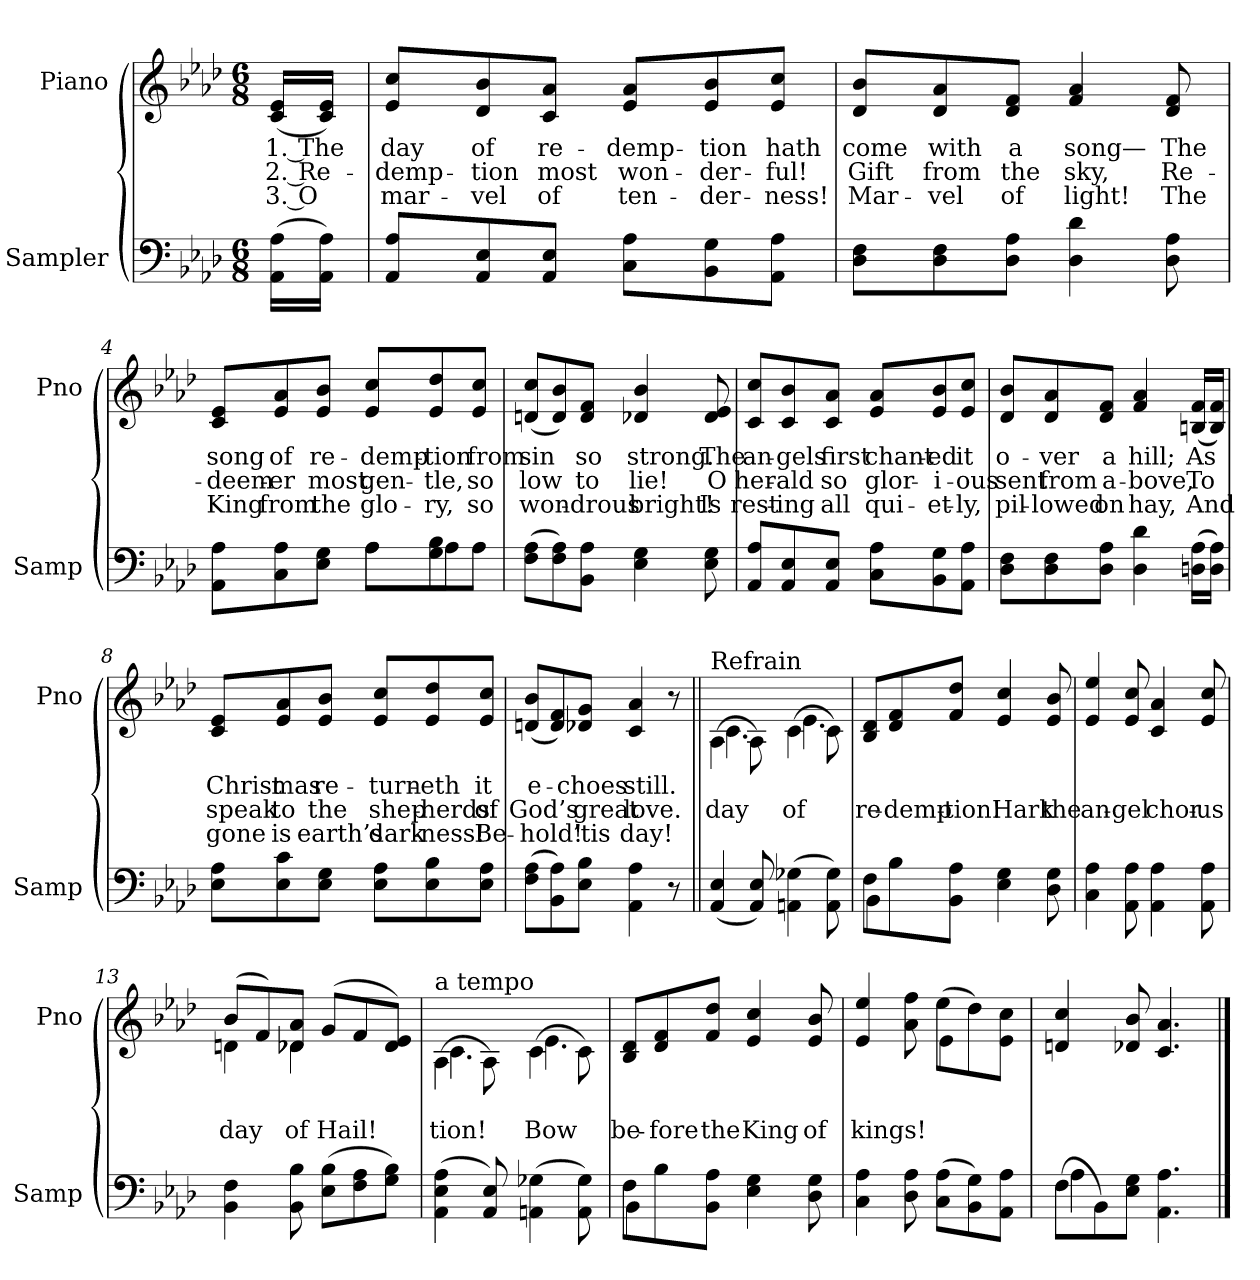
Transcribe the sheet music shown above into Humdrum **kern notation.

**kern	**kern	**text	**text	**text
*part2	*part1	*part1	*part1	*part1
*staff2	*staff1	*staff1	*staff1	*staff1
*I"Sampler	*I"Piano	*	*	*
*I'Samp	*I'Pno	*	*	*
*clefF4	*clefG2	*	*	*
*k[b-e-a-d-]	*k[b-e-a-d-]	*	*	*
*A-:	*A-:	*	*	*
*M6/8	*M6/8	*	*	*
=1	=1	=1	=1	=1
(16AA-\ 16A-\LL	(16c/ 16e-/LL	1. The	2. Re-	3. O
16AA-\ 16A-\JJ)	16c/ 16e-/JJ)	.	.	.
=2	=2	=2	=2	=2
8AA-/ 8A-/L	8e-/ 8cc/L	day	-demp-	mar-
8AA-/ 8E-/	8d-/ 8b-/	of	-tion	-vel
8AA-/ 8E-/J	8c/ 8a-/J	re-	most	of
8C\ 8A-\L	8e-/ 8a-/L	-demp-	won-	ten-
8BB-\ 8G\	8e-/ 8b-/	-tion	-der-	-der-
8AA-\ 8A-\J	8e-/ 8cc/J	hath	-ful!	-ness!
=3	=3	=3	=3	=3
8D-\ 8F\L	8d-/ 8b-/L	come	Gift	Mar-
8D-\ 8F\	8d-/ 8a-/	with	from	-vel
8D-\ 8A-\J	8d-/ 8f/J	a	the	of
4D- 4d-	4f 4a-	song—	sky,	light!
8D- 8A-	8d- 8f	The	Re-	The
=4	=4	=4	=4	=4
*^	*	*	*	*
8AA-\ 8A-\L	4.ryy	8c/ 8e-/L	song	-deem-	King
8C\ 8A-\	.	8e-/ 8a-/	of	-er	from
8E-\ 8G\J	.	8e-/ 8b-/J	re-	most	the
8A-\L	8A-\L	8e-/ 8cc/L	-demp-	gen-	glo-
8G\ 8B-\	8A-\J	8e-/ 8dd-/	-tion	-tle,	-ry,
8A-\J	8ryy	8e-/ 8cc/J	from	so	so
*v	*v	*	*	*	*
=5	=5	=5	=5	=5
(8F\ 8A-\L	(8dn/ 8cc/L	sin	low	won-
8F\ 8A-\)	8d/ 8b-/)	.	.	.
8BB-\ 8A-\J	8d/ 8f/J	so	to	-drous
4E- 4G	4d-X 4b-	strong.	lie!	bright!
8E- 8G	8d- 8e-	The	O	Is
=6	=6	=6	=6	=6
8AA-/ 8A-/L	8c/ 8cc/L	an-	her-	rest-
8AA-/ 8E-/	8c/ 8b-/	-gels	-ald	-ing
8AA-/ 8E-/J	8c/ 8a-/J	first	so	all
8C\ 8A-\L	8e-/ 8a-/L	chant-	glor-	qui-
8BB-\ 8G\	8e-/ 8b-/	-ed	-i-	-et-
8AA-\ 8A-\J	8e-/ 8cc/J	it	-ous	-ly,
=7	=7	=7	=7	=7
8D-\ 8F\L	8d-/ 8b-/L	o-	sent	pil-
8D-\ 8F\	8d-/ 8a-/	-ver	from	-lowed
8D-\ 8A-\J	8d-/ 8f/J	a	a-	on
4D- 4d-	4f 4a-	hill;	-bove,	hay,
(16Dn\ 16A-\LL	(16Bn/ 16f/LL	As	To	And
16D\ 16A-\JJ)	16B/ 16f/JJ)	.	.	.
=8	=8	=8	=8	=8
8E-\ 8A-\L	8c/ 8e-/L	Christ-	speak	gone
8E-\ 8c\	8e-/ 8a-/	-mas	to	is
8E-\ 8G\J	8e-/ 8b-/J	re-	the	earth’s
8E-\ 8A-\L	8e-/ 8cc/L	-turn-	shep-	dark-
8E-\ 8B-\	8e-/ 8dd-/	-eth	-herds	-ness!
8E-\ 8A-\J	8e-/ 8cc/J	it	of	Be-
=9	=9	=9	=9	=9
(8F\ 8A-\L	(8dn/ 8b-/L	e-	God’s	-hold!
8BB-\ 8A-\)	8d/ 8f/)	.	.	.
8E-\ 8B-\J	8d-X/ 8g/J	-choes	great	’tis
4AA- 4A-	4c 4a-	still.	love.	day!
8r	8r	.	.	.
=10||	=10||	=10||	=10||	=10||
*	*^	*	*	*
!	!LO:TX:t=Refrain	!	!	!	!
(4AA- 4E-	(4A-\	4.c	.	day	.
8AA- 8E-)	8A-\)	.	.	.	.
(4AAn 4G-X	(4c\	4.e-	.	of	.
8AA 8G-)	8c\)	.	.	.	.
*	*v	*v	*	*	*
=11	=11	=11	=11	=11
*^	*	*	*	*
8F\L	4BB-	8B-/ 8d-/L	.	re-	.
8B-\	.	8d-/ 8f/	.	-demp-	.
8BB-\ 8A-\J	2ryy	8f/ 8dd-/J	.	-tion!	.
4E- 4G	.	4e- 4cc	.	Hark	.
8D- 8G	.	8e- 8b-	.	the	.
*v	*v	*	*	*	*
=12	=12	=12	=12	=12
4C 4A-	4e- 4ee-	.	an-	.
8AA- 8A-	8e- 8cc	.	-gel	.
4AA- 4A-	4c 4a-	.	chor-	.
8AA- 8A-	8e- 8cc	.	-us	.
=13	=13	=13	=13	=13
*	*^	*	*	*
4BB- 4F	(8b-/L	4dn	.	day	.
.	8f/)	.	.	.	.
8BB- 8B-	8d-/ 8a-/J	4d-X	.	of	.
(8E-\ 8B-\L	(8g/L	.	.	Hail!	.
8F\ 8A-\	8f/	4ryy	.	.	.
8G\ 8B-\J)	8d-/ 8e-/J)	.	.	.	.
=14	=14	=14	=14	=14	=14
!	!LO:TX:t=a tempo	!	!	!	!
(4AA- 4E- 4A-	(4A-\	4.c	.	-tion!	.
8AA- 8E-)	8A-\)	.	.	.	.
(4AAn 4G-X	(4c\	4.e-	.	Bow	.
8AA 8G-)	8c\)	.	.	.	.
*	*v	*v	*	*	*
=15	=15	=15	=15	=15
*^	*	*	*	*
8F\L	4BB-	8B-/ 8d-/L	.	be-	.
8B-\	.	8d-/ 8f/	.	-fore	.
8BB-\ 8A-\J	2ryy	8f/ 8dd-/J	.	the	.
4E- 4G	.	4e- 4cc	.	King	.
8D- 8G	.	8e- 8b-	.	of	.
*v	*v	*	*	*	*
=16	=16	=16	=16	=16
*	*^	*	*	*
4C 4A-	4e- 4ee-	4.ryy	.	kings!	.
8D- 8A-	8a- 8ff	.	.	.	.
(8C\ 8A-\L	(8ee-\L	4e-	.	.	.
8BB-\ 8G\)	8dd-\)	.	.	.	.
8AA-\ 8A-\J	8e-\ 8cc\J	8ryy	.	.	.
*	*v	*v	*	*	*
=17	=17	=17	=17	=17
*^	*	*	*	*
(8F\L	4A-	4dn 4cc	.	.	.
8BB-\)	.	.	.	.	.
8E-\ 8G\J	2ryy	8d-X 8b-	.	.	.
4.AA- 4.A-	.	4.c 4.a-	.	.	.
*v	*v	*	*	*	*
==	==	==	==	==
*-	*-	*-	*-	*-
